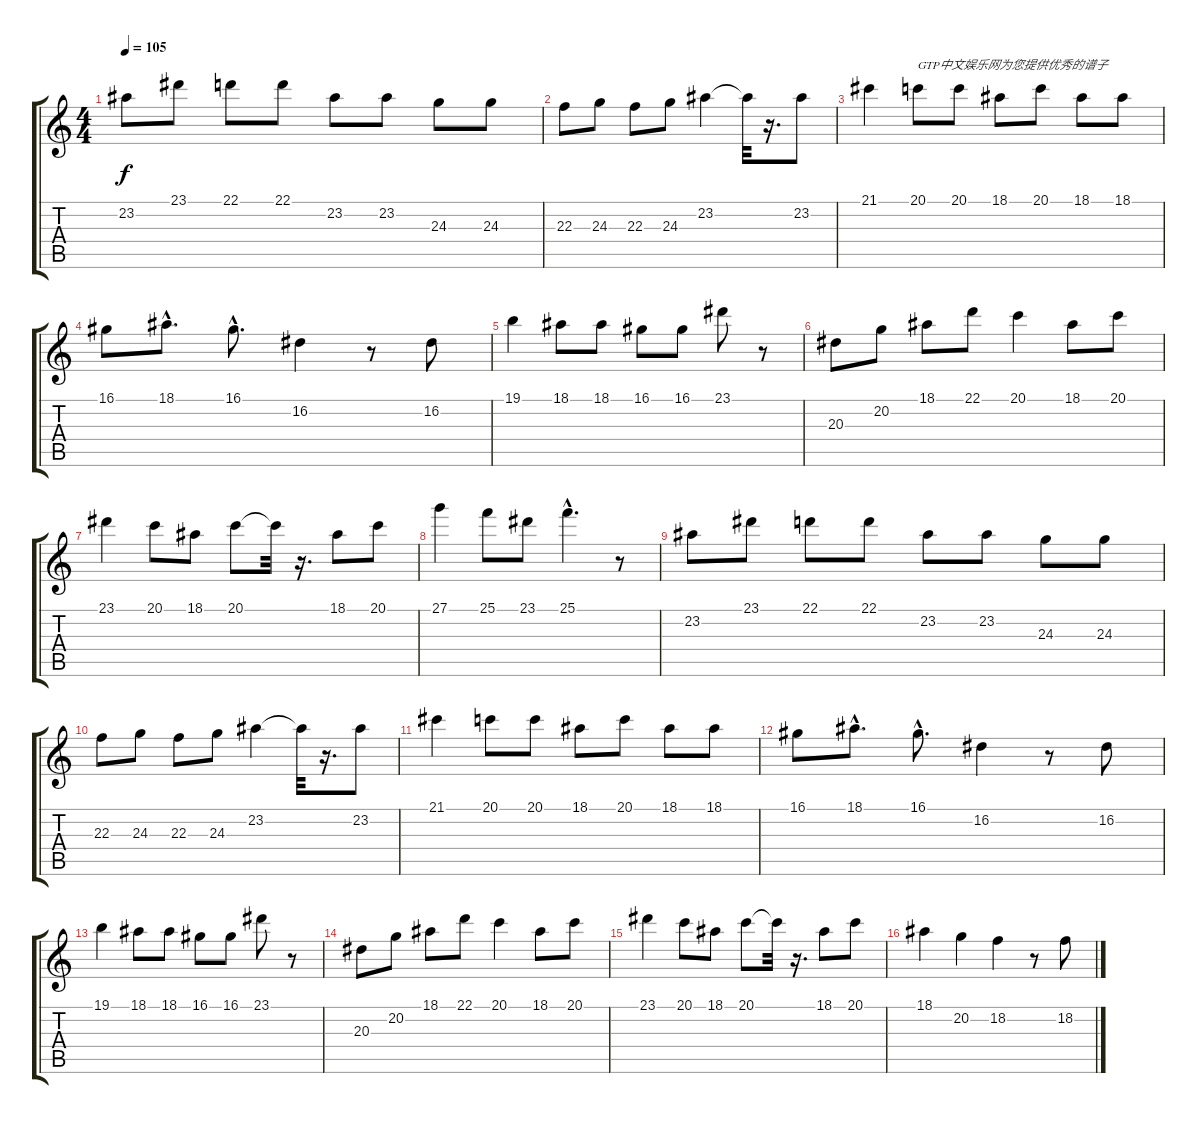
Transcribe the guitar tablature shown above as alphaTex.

\track "" {instrument lead1square}
\staff {score tabs}
\tuning (E4 B3 G3 D3 A2 E2) {hide}
\ts (4 4)
\tempo 105
\clef g2
\ks c
23.2.8{dy f instrument lead1square} 23.1.8 22.1.8 22.1.8 23.2.8 23.2.8 24.3.8 24.3.8 |
22.3.8 24.3.8 22.3.8 24.3.8 23.2.4 23.2{t}.32 r.16{d} 23.2.8 |
21.1.4 20.1.8{txt "GTP中文娱乐网为您提供优秀的谱子"} 20.1.8 18.1.8 20.1.8 18.1.8 18.1.8 |
16.1.8 18.1{hac}.8{d} 16.1{hac}.8{d} 16.2.4 r.8 16.2.8 |
19.1.4 18.1.8 18.1.8 16.1.8 16.1.8 23.1.8 r.8 |
20.3.8 20.2.8 18.1.8 22.1.8 20.1.4 18.1.8 20.1.8 |
23.1.4 20.1.8 18.1.8 20.1.8 20.1{t}.32 r.16{d} 18.1.8 20.1.8 |
27.1.4 25.1.8 23.1.8 25.1{hac}.4{d} r.8 |
23.2.8 23.1.8 22.1.8 22.1.8 23.2.8 23.2.8 24.3.8 24.3.8 |
22.3.8 24.3.8 22.3.8 24.3.8 23.2.4 23.2{t}.32 r.16{d} 23.2.8 |
21.1.4 20.1.8 20.1.8 18.1.8 20.1.8 18.1.8 18.1.8 |
16.1.8 18.1{hac}.8{d} 16.1{hac}.8{d} 16.2.4 r.8 16.2.8 |
19.1.4 18.1.8 18.1.8 16.1.8 16.1.8 23.1.8 r.8 |
20.3.8 20.2.8 18.1.8 22.1.8 20.1.4 18.1.8 20.1.8 |
23.1.4 20.1.8 18.1.8 20.1.8 20.1{t}.32 r.16{d} 18.1.8 20.1.8 |
18.1.4 20.2.4 18.2.4 r.8 18.2.8
